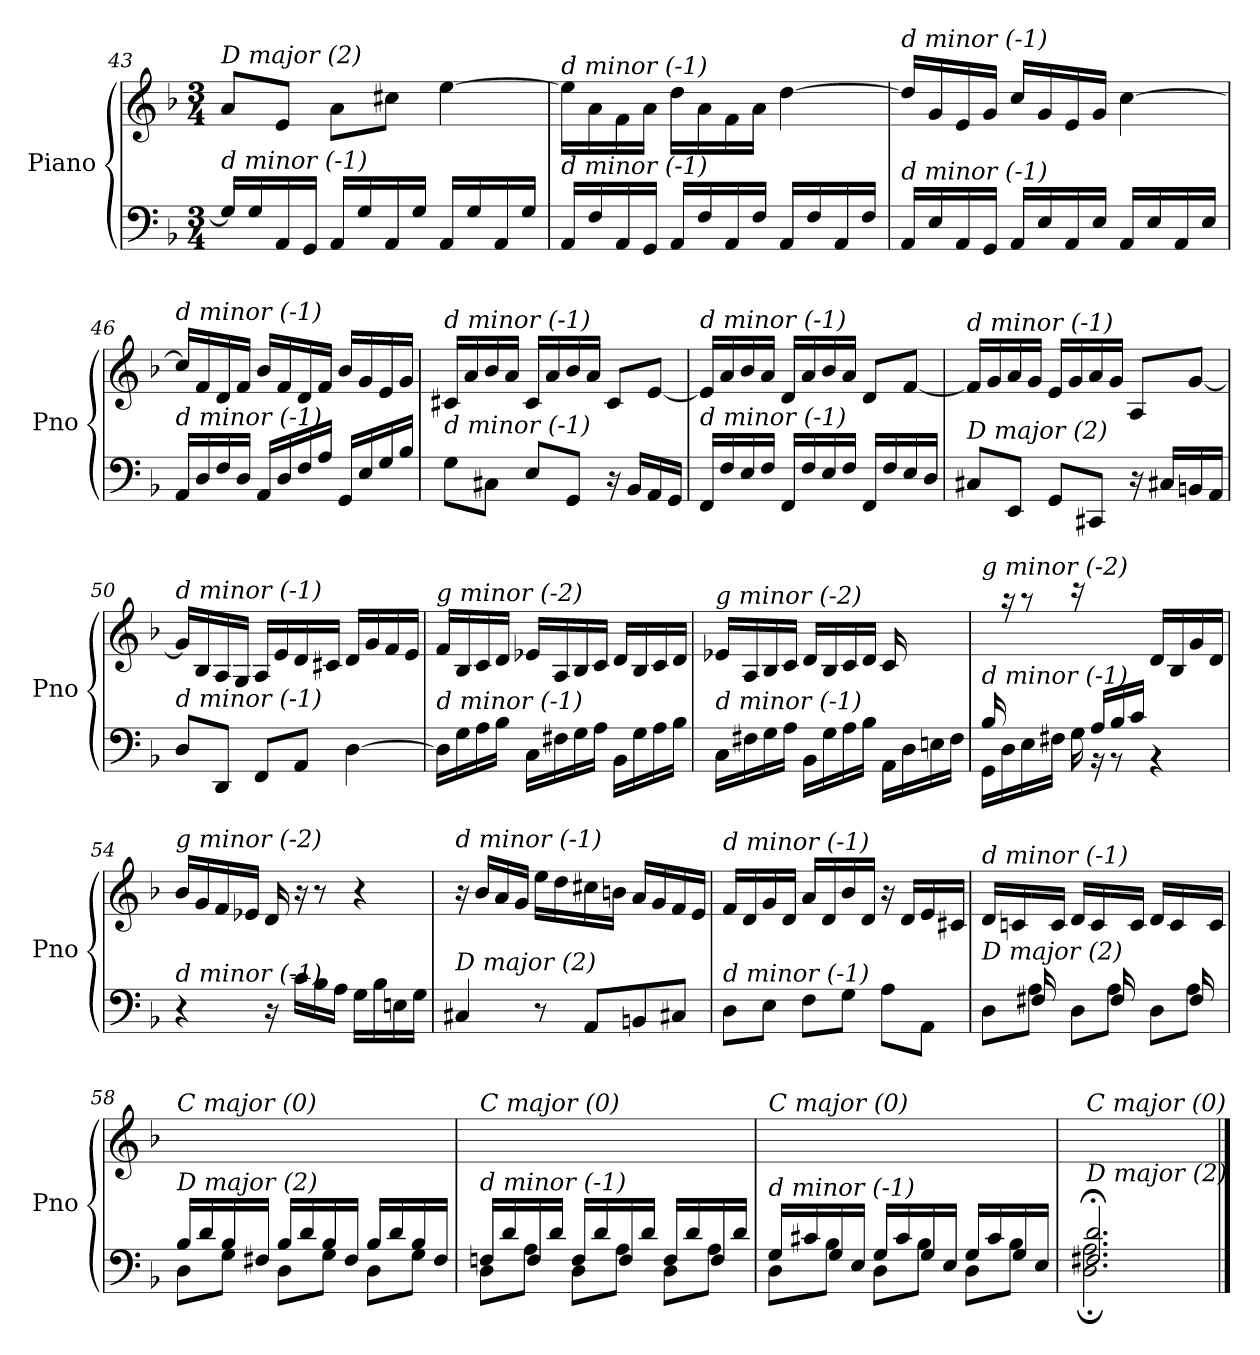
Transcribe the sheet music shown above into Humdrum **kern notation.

**kern	**kern
*part1	*part1
*staff2	*staff1
*I"Piano	*
*I'Pno	*
*clefF4	*clefG2
*k[b-]	*k[b-]
*M3/4	*M3/4
=43	=43
!	!LO:TX:i:t=D major (2)
!LO:TX:i:t=d minor (-1)	!
16G/LL]	8a/L
16G/	.
16AA/	8e/J
16GG/JJ	.
16AA/LL	8a\L
16G/	.
16AA/	8cc#X\J
16G/JJ	.
16AA/LL	[4ee\
16G/	.
16AA/	.
16G/JJ	.
=44	=44
!	!LO:TX:i:t=d minor (-1)
!LO:TX:i:t=d minor (-1)	!
16AA/LL	16ee\LL]
16F/	16a\
16AA/	16f\
16GG/JJ	16a\JJ
16AA/LL	16dd\LL
16F/	16a\
16AA/	16f\
16F/JJ	16a\JJ
16AA/LL	[4dd\
16F/	.
16AA/	.
16F/JJ	.
!!LO:PB:g=z
=45	=45
!	!LO:TX:i:t=d minor (-1)
!LO:TX:i:t=d minor (-1)	!
16AA/LL	16dd/LL]
16E/	16g/
16AA/	16e/
16GG/JJ	16g/JJ
16AA/LL	16cc/LL
16E/	16g/
16AA/	16e/
16E/JJ	16g/JJ
16AA/LL	[4cc\
16E/	.
16AA/	.
16E/JJ	.
=46	=46
!	!LO:TX:i:t=d minor (-1)
!LO:TX:i:t=d minor (-1)	!
16AA/LL	16cc/LL]
16D/	16f/
16F/	16d/
16D/JJ	16f/JJ
16AA/LL	16b-/LL
16D/	16f/
16F/	16d/
16A/JJ	16f/JJ
16GG/LL	16b-/LL
16E/	16g/
16G/	16e/
16B-/JJ	16g/JJ
=47	=47
!	!LO:TX:i:t=d minor (-1)
!LO:TX:i:t=d minor (-1)	!
8G\L	16c#X/LL
.	16a/
8C#X\J	16b-/
.	16a/JJ
8E/L	16c#/LL
.	16a/
8GG/J	16b-/
.	16a/JJ
16r	8c#/L
16BB-/LL	.
16AA/	[8e/J
16GG/JJ	.
=48	=48
!	!LO:TX:i:t=d minor (-1)
!LO:TX:i:t=d minor (-1)	!
16FF/LL	16e/LL]
16F/	16a/
16E/	16b-/
16F/JJ	16a/JJ
16FF/LL	16d/LL
16F/	16a/
16E/	16b-/
16F/JJ	16a/JJ
16FF/LL	8d/L
16F/	.
16E/	[8f/J
16D/JJ	.
!!LO:LB:g=z
=49	=49
!	!LO:TX:i:t=d minor (-1)
!LO:TX:i:t=D major (2)	!
8C#X/L	16f/LL]
.	16g/
8EE/J	16a/
.	16g/JJ
8GG/L	16e/LL
.	16g/
8CC#X/J	16a/
.	16g/JJ
16r	8A/L
16C#X/LL	.
16BBn/	[8g/J
16AA/JJ	.
=50	=50
!	!LO:TX:i:t=d minor (-1)
!LO:TX:i:t=d minor (-1)	!
8D/L	16g/LL]
.	16B-/
8DD/J	16A/
.	16G/JJ
8FF/L	16A/LL
.	16e/
8AA/J	16d/
.	16c#X/JJ
[4D\	16d/LL
.	16g/
.	16f/
.	16e/JJ
=51	=51
!	!LO:TX:i:t=g minor (-2)
!LO:TX:i:t=d minor (-1)	!
16D\LL]	16f/LL
16G\	16B-/
16A\	16c/
16B-\JJ	16d/JJ
16C\LL	16e-X/LL
16F#X\	16A/
16G\	16B-/
16A\JJ	16c/JJ
16BB-\LL	16d/LL
16G\	16B-/
16A\	16c/
16B-\JJ	16d/JJ
=52	=52
*^	*
!	!	!LO:TX:i:t=g minor (-2)
!LO:TX:i:t=d minor (-1)	!	!
2ryy	16C\LL	16e-X/LL
.	16F#X\	16A/
.	16G\	16B-/
.	16A\JJ	16c/JJ
.	16BB-\LL	16d/LL
.	16G\	16B-/
.	16A\	16c/
.	16B-\JJ	16d/JJ
16ryy	16AA\LL	16c/LL
16F#X/	16D\	8.ryy
16G/	16En\	.
16A/JJ	16F#\JJ	.
!!LO:LB:g=z
=53	=53	=53
!	!	!LO:TX:i:t=g minor (-2)
!LO:TX:i:t=d minor (-1)	!	!
16B-/	16GG\LL	16ryy
4ryy	16D\	16raa
.	16E\	8raa
.	16F#X\JJ	.
.	16G\	16rccc
16A/LL	16rBB	8.ryy
16B-/	8rBB	.
16c/JJ	.	.
4ryy	4rBB	16d/LL
.	.	16B-/
.	.	16g/
.	.	16d/JJ
*v	*v	*
=54	=54
!	!LO:TX:i:t=g minor (-2)
!LO:TX:i:t=d minor (-1)	!
4r	16b-/LL
.	16g/
.	16f/
.	16e-X/JJ
16r	16d/
16c\LL	16r
16B-\	8r
16A\JJ	.
16G\LL	4r
16B-\	.
16En\	.
16G\JJ	.
=55	=55
!	!LO:TX:i:t=d minor (-1)
!LO:TX:i:t=D major (2)	!
4C#X/	16r
.	16b-/LL
.	16a/
.	16g/JJ
8r	16ee\LL
.	16dd\
8AA/L	16cc#X\
.	16bn\JJ
8BBn/	16a/LL
.	16g/
8C#X/J	16f/
.	16e/JJ
!!LO:LB:g=z
=56	=56
!	!LO:TX:i:t=d minor (-1)
!LO:TX:i:t=d minor (-1)	!
8D\L	16f/LL
.	16d/
8E\J	16g/
.	16d/JJ
8F\L	16a/LL
.	16d/
8G\J	16b-/
.	16d/JJ
8A\L	16r
.	16d/LL
8AA\J	16e/
.	16c#X/JJ
=57	=57
*^	*
!	!	!LO:TX:i:t=d minor (-1)
!LO:TX:i:t=D major (2)	!	!
8ryy	8D\L	16d/LL
.	.	16cn/
16F#X/	8A\J	16ryy
8.ryy	.	16c/JJ
.	8D\L	16d/LL
.	.	16c/
16F#/	8A\J	16ryy
8.ryy	.	16c/JJ
.	8D\L	16d/LL
.	.	16c/
16F#/	8A\J	16ryy
16ryy	.	16c/JJ
=58	=58	=58
!	!	!LO:TX:i:t=C major (0)
!LO:TX:i:t=D major (2)	!	!
16B-/LL	8D\L	2.ryy
16d/	.	.
16B-/	8G\J	.
16F#X/JJ	.	.
16B-/LL	8D\L	.
16d/	.	.
16B-/	8G\J	.
16F#/JJ	.	.
16B-/LL	8D\L	.
16d/	.	.
16B-/	8G\J	.
16F#/JJ	.	.
!!LO:LB:g=z
=59	=59	=59
!	!	!LO:TX:i:t=C major (0)
!LO:TX:i:t=d minor (-1)	!	!
16Fn/LL	8D\L	2.ryy
16d/	.	.
16F/	8A\J	.
16d/JJ	.	.
16F/LL	8D\L	.
16d/	.	.
16F/	8A\J	.
16d/JJ	.	.
16F/LL	8D\L	.
16d/	.	.
16F/	8A\J	.
16d/JJ	.	.
=60	=60	=60
!	!	!LO:TX:i:t=C major (0)
!LO:TX:i:t=d minor (-1)	!	!
16G/LL	8D\L	2.ryy
16c#X/	.	.
16G/	8B-\J	.
16E/JJ	.	.
16G/LL	8D\L	.
16c#/	.	.
16G/	8B-\J	.
16E/JJ	.	.
16G/LL	8D\L	.
16c#/	.	.
16G/	8B-\J	.
16E/JJ	.	.
=61	=61	=61
!	!	!LO:TX:i:t=C major (0)
!LO:TX:i:t=D major (2)	!	!
2.F#X/;< 2.d/;<	2.D\; 2.A\;	2.ryy
*v	*v	*
==	==
*-	*-
